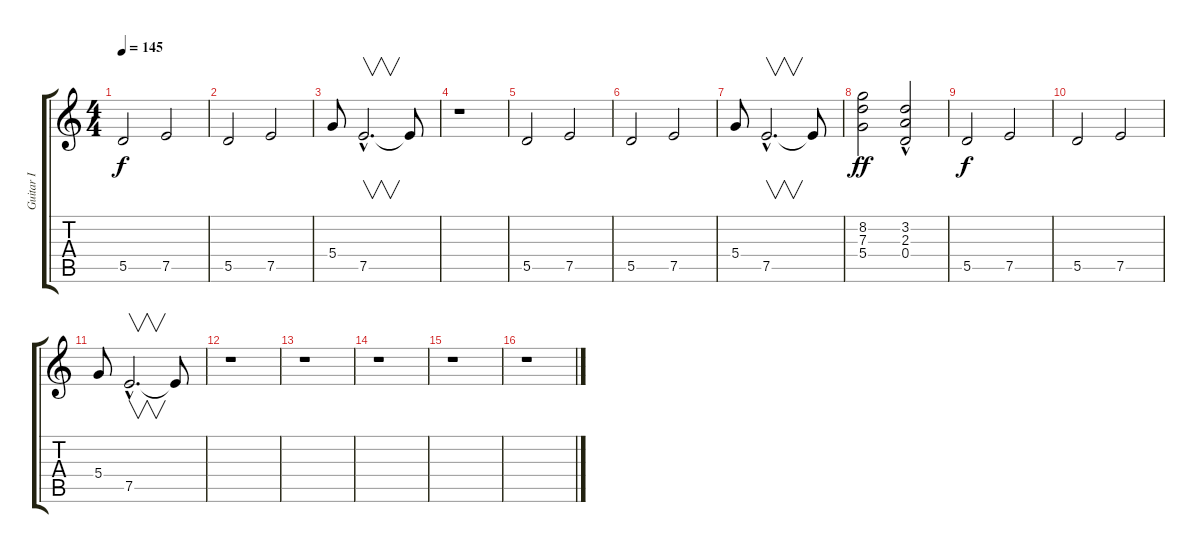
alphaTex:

\track ("Guitar I" "Guitar I") {instrument distortionguitar}
\staff {score tabs}
\tuning (E4 B3 G3 D3 A2 E2) {hide}
\ts (4 4)
\tempo 145
\clef g2
\ks c
5.5.2{dy f} 7.5.2 |
5.5.2 7.5.2 |
5.4.8 7.5{hac}.2{v d} 7.5{t}.8 |
r.1 |
5.5.2 7.5.2 |
5.5.2 7.5.2 |
5.4.8 7.5{hac}.2{v d} 7.5{t}.8 |
(8.2 7.3 5.4).2{dy ff} (3.2 2.3 0.4{hac}).2 |
5.5.2{dy f} 7.5.2 |
5.5.2 7.5.2 |
5.4.8 7.5{hac}.2{v d} 7.5{t}.8 |
r.1 |
r.1 |
r.1 |
r.1 |
r.1
